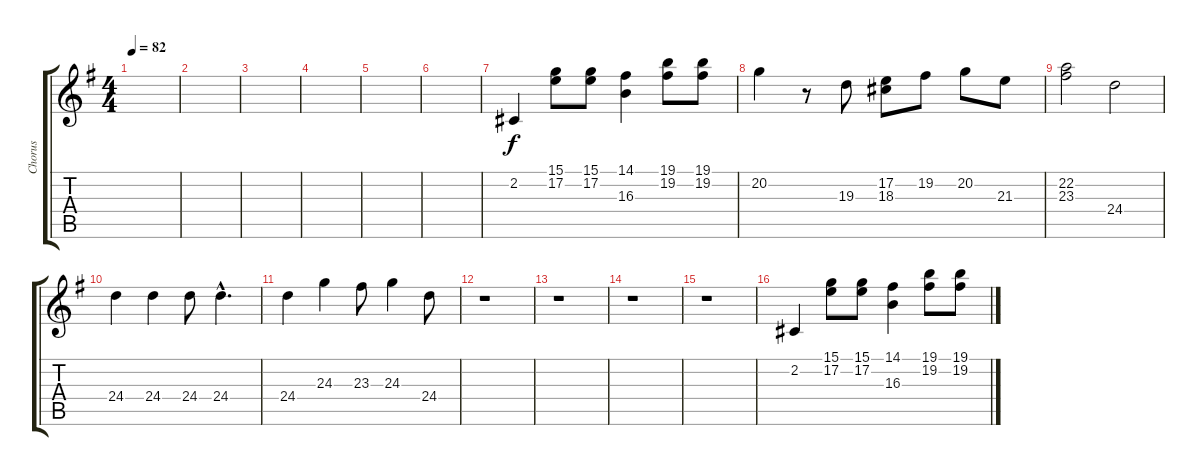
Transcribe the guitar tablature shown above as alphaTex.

\track ("Chorus" "Chorus") {instrument synthstrings1}
\staff {score tabs}
\tuning (E4 B3 G3 D3 A2 E2) {hide}
\ts (4 4)
\tempo 82
\clef g2
\ks g
|
|
|
|
|
|
2.2.4 (15.1 17.2).8 (15.1 17.2).8 (14.1 16.3).4 (19.1 19.2).8 (19.1 19.2).8 |
20.2.4 r.8 19.3.8 (17.2 18.3).8 19.2.8 20.2.8 21.3.8 |
(22.2 23.3).2 24.4.2 |
24.4.4 24.4.4 24.4.8 24.4{hac}.4{d} |
24.4.4 24.3.4 23.3.8 24.3.4 24.4.8 |
r.1 |
r.1 |
r.1 |
r.1 |
2.2.4 (15.1 17.2).8 (15.1 17.2).8 (14.1 16.3).4 (19.1 19.2).8 (19.1 19.2).8
